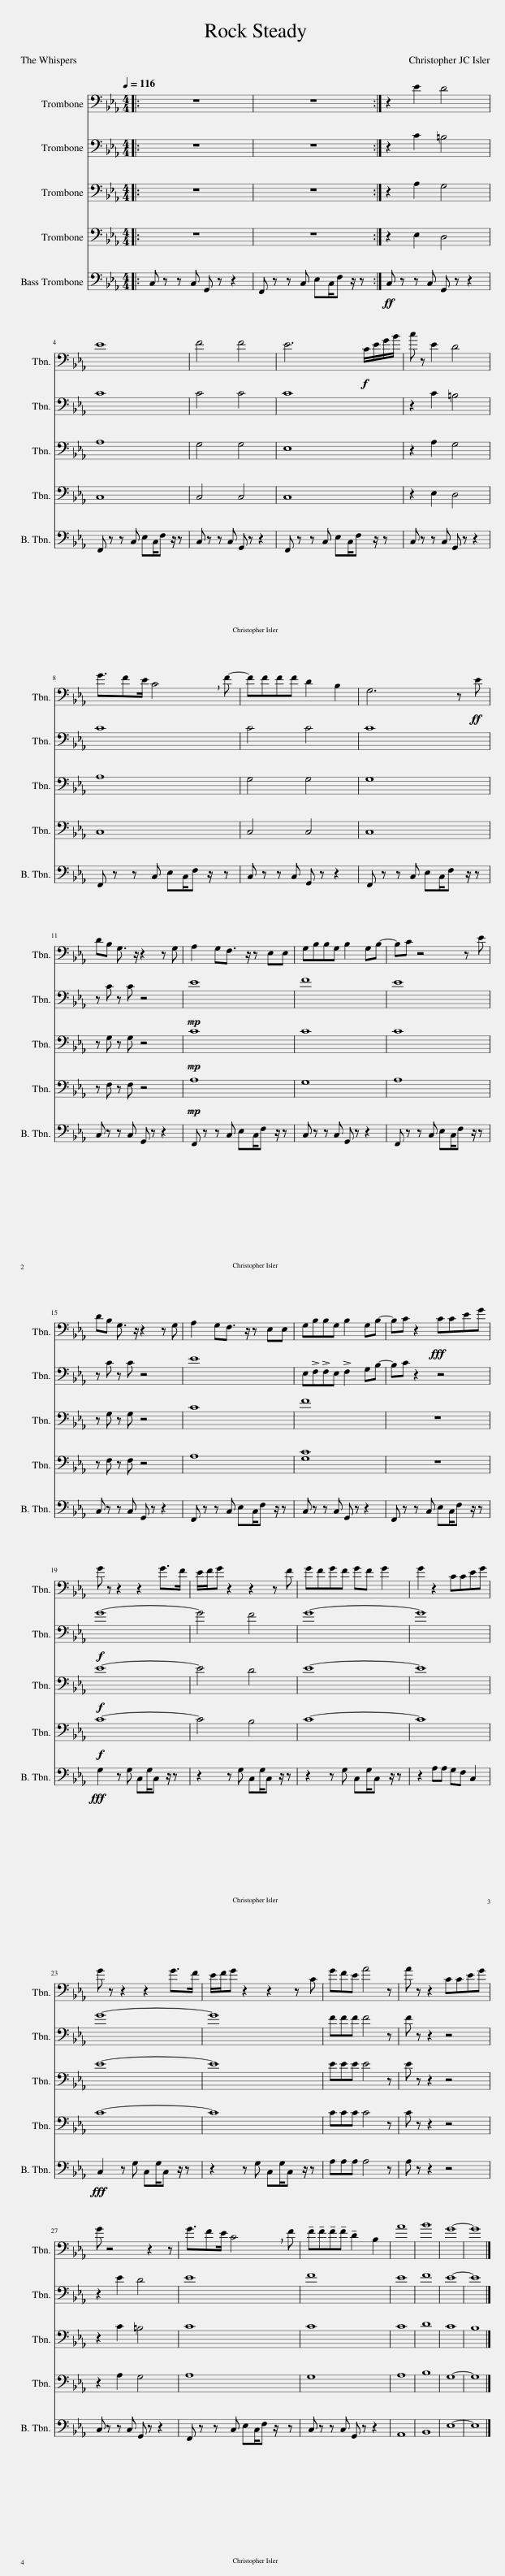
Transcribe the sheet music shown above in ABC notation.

X:1
%%score 1 2 3 4 5
L:1/8
Q:1/4=116
M:4/4
I:linebreak $
K:Eb
V:1 bass
V:2 bass
V:3 bass
V:4 bass
V:5 bass
V:1
|: z8 | z8 :| z2 E2 D4 |$ E8 | F4 F4 | %5
 E6!f! C/E/G/B/ | c z E2 D4 |$ G3/2FE/ !breath!C4 F- | FFFF D2 B,2 | G,6 z!ff! E |$ %10
 DB, G,3/2 z/ z2 z G, | A,2 G,F,3/2 z/ z E,E, | G,B,B,G, B,2 G,B,- | B,C z4 z E |$ DB, G,3/2 z/ z2 z G, | %15
 A,2 G,F,3/2 z/ z E,E, | G,B,B,G, B,2 G,B,- | B,C z2!fff! CCEG |$ G z z2 z2 G>F | E/F/G z2 z2 z F | %20
 GFGF GF G2 | G2 z2 CCEG |$ G z z2 z2 G>F | E/F/G z2 z2 z C | GFE A4 z | %25
 A z z2 CCEG |$ G z4 z2 z | G3/2FE/ !breath!C4 F | !tenuto!F!tenuto!F!tenuto!F!tenuto!F !tenuto!D2 B,2 | A8 | %30
 B8 | G8- | G8 |] %33
V:2
|: z8 | z8 :| z2 C2 =B,4 |$ C8 | C4 C4 | %5
 C8 | z2 C2 =B,4 |$ C8 | C4 C4 | C8 |$ %10
 z C z C z4 |!mp! E8 | F8 | E8 |$ z C z C z4 | %15
 E8 | E,!>!F,!>!F,E, !>!F,2 G,B,- | B,C z2 z4 |$!f! G8- | G4 F4 | %20
 G8- | G8 |$ G8- | G8 | FFF F4 z | %25
 F z z2 z4 |$ z2 E2 D4 | E8 | F8 | E8 | %30
 F8 | E8- | E8 |] %33
V:3
|: z8 | z8 :| z2 A,2 G,4 |$ A,8 | G,4 G,4 | %5
 E,8 | z2 A,2 G,4 |$ A,8 | G,4 G,4 | G,8 |$ %10
 z G, z G, z4 |!mp! C8 | C8 | C8 |$ z G, z G, z4 | %15
 C8 | F8 | z8 |$!f! E8- | E4 D4 | %20
 E8- | E8 |$ E8- | E8 | EEE E4 z | %25
 E z z2 z4 |$ z2 C2 =B,4 | C8 | C8 | C8 | %30
 D8 | C8 | B,8 |] %33
V:4
|: z8 | z8 :| z2 E,2 D,4 |$ C,8 | C,4 C,4 | %5
 C,8 | z2 E,2 D,4 |$ C,8 | C,4 C,4 | C,8 |$ %10
 z F, z F, z4 |!mp! A,8 | G,8 | A,8 |$ z F, z F, z4 | %15
 A,8 | [G,C]8 | z8 |$!f! C8- | C4 B,4 | %20
 C8- | C8 |$ C8- | C8 | CCC C4 z | %25
 C z z2 z4 |$ z2 A,2 G,4 | A,8 | G,8 | A,8 | %30
 B,8 | G,8- | G,8 |] %33
V:5
|: C, z z C, G,, z z2 | F,, z z C, E,C,/F, z/ z :|!ff! C, z z C, G,, z z2 |$ F,, z z C, E,C,/F, z/ z | C, z z C, G,, z z2 | %5
 F,, z z C, E,C,/F, z/ z | C, z z C, G,, z z2 |$ F,, z z C, E,C,/F, z/ z | C, z z C, G,, z z2 | F,, z z C, E,C,/F, z/ z |$ %10
 C, z z C, G,, z z2 | F,, z z C, E,C,/F, z/ z | C, z z C, G,, z z2 | F,, z z C, E,C,/F, z/ z |$ C, z z C, G,, z z2 | %15
 F,, z z C, E,C,/F, z/ z | C, z z C, G,, z z2 | F,, z z C, E,C,/F, z/ z |$!fff! G,2 z G, C,G,/C, z/ z | z2 z G, C,G,/C, z/ z | %20
 z2 z G, C,G,/C, z/ z | z2 A,A, G,F, C,2 |$!fff! C,2 z G, C,G,/C, z/ z | z2 z G, C,G,/C, z/ z | A,A,A, A,4 z | %25
 A, z z2 z4 |$ C, z z C, G,, z z2 | F,, z z C, E,C,/F, z/ z | C, z z C, G,, z z2 | A,,8 | %30
 B,,8 | E,8- | E,8 |] %33
